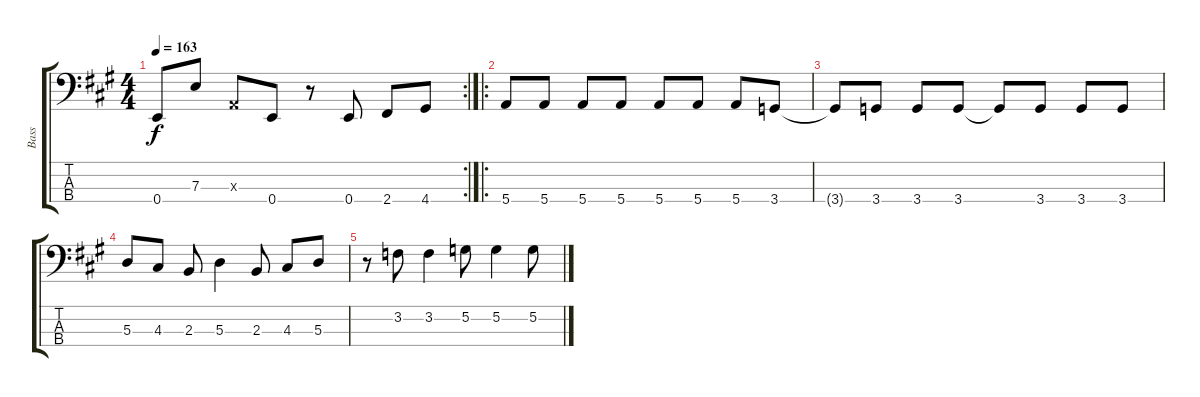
\track ("Bass" "Bass") {instrument synthbass2}
\staff {score tabs}
\tuning (G2 D2 A1 E1) {hide}
\rc 2
\ts (4 4)
\tempo 163
\clef f4
\ks a
0.4.8{dy f} 7.3.8 0.3{x}.8 0.4.8 r.8 0.4.8 2.4.8 4.4.8 |
\ro
5.4.8 5.4.8 5.4.8 5.4.8 5.4.8 5.4.8 5.4.8 3.4.8 |
3.4{t}.8 3.4.8 3.4.8 3.4.8 3.4{t}.8 3.4.8 3.4.8 3.4.8 |
5.3.8 4.3.8 2.3.8 5.3.4 2.3.8 4.3.8 5.3.8 |
r.8 3.2.8 3.2.4 5.2.8 5.2.4 5.2.8
